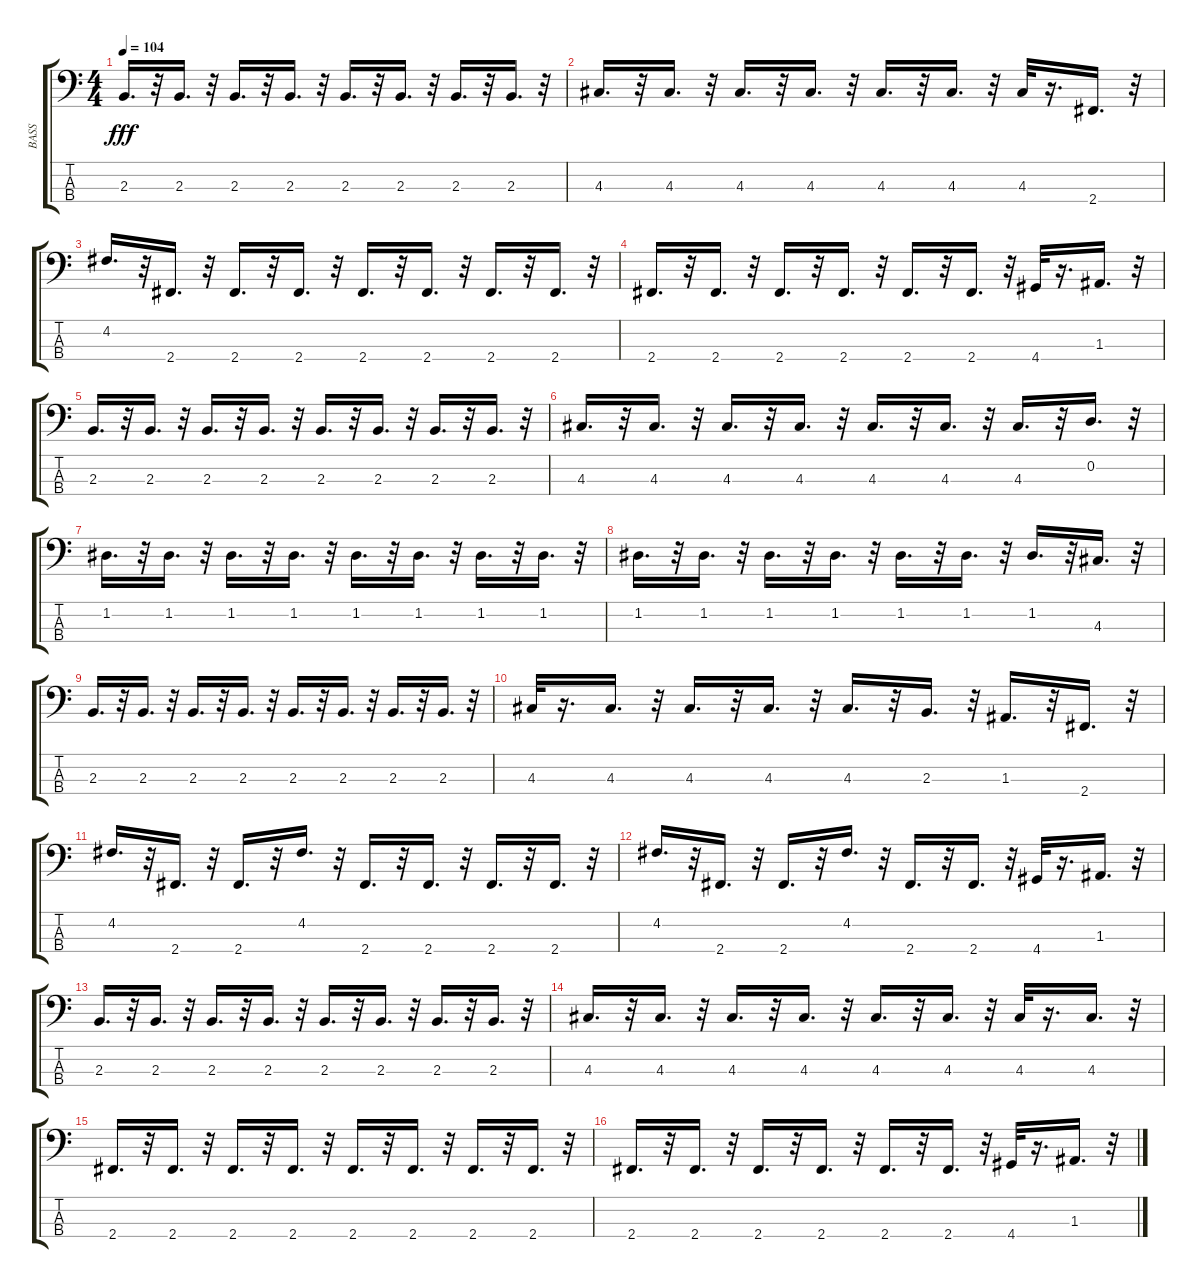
\track ("BASS" "BASS") {instrument electricbasspick}
\staff {score tabs}
\tuning (G2 D2 A1 E1) {hide}
\ts (4 4)
\tempo 104
\clef f4
\ks c
2.3.16{d dy fff} r.32 2.3.16{d} r.32 2.3.16{d} r.32 2.3.16{d} r.32 2.3.16{d} r.32 2.3.16{d} r.32 2.3.16{d} r.32 2.3.16{d} r.32 |
4.3.16{d} r.32 4.3.16{d} r.32 4.3.16{d} r.32 4.3.16{d} r.32 4.3.16{d} r.32 4.3.16{d} r.32 4.3.32 r.16{d} 2.4.16{d} r.32 |
4.2.16{d} r.32 2.4.16{d} r.32 2.4.16{d} r.32 2.4.16{d} r.32 2.4.16{d} r.32 2.4.16{d} r.32 2.4.16{d} r.32 2.4.16{d} r.32 |
2.4.16{d} r.32 2.4.16{d} r.32 2.4.16{d} r.32 2.4.16{d} r.32 2.4.16{d} r.32 2.4.16{d} r.32 4.4.32 r.16{d} 1.3.16{d} r.32 |
2.3.16{d} r.32 2.3.16{d} r.32 2.3.16{d} r.32 2.3.16{d} r.32 2.3.16{d} r.32 2.3.16{d} r.32 2.3.16{d} r.32 2.3.16{d} r.32 |
4.3.16{d} r.32 4.3.16{d} r.32 4.3.16{d} r.32 4.3.16{d} r.32 4.3.16{d} r.32 4.3.16{d} r.32 4.3.16{d} r.32 0.2.16{d} r.32 |
1.2.16{d} r.32 1.2.16{d} r.32 1.2.16{d} r.32 1.2.16{d} r.32 1.2.16{d} r.32 1.2.16{d} r.32 1.2.16{d} r.32 1.2.16{d} r.32 |
1.2.16{d} r.32 1.2.16{d} r.32 1.2.16{d} r.32 1.2.16{d} r.32 1.2.16{d} r.32 1.2.16{d} r.32 1.2.16{d} r.32 4.3.16{d} r.32 |
2.3.16{d} r.32 2.3.16{d} r.32 2.3.16{d} r.32 2.3.16{d} r.32 2.3.16{d} r.32 2.3.16{d} r.32 2.3.16{d} r.32 2.3.16{d} r.32 |
4.3.32 r.16{d} 4.3.16{d} r.32 4.3.16{d} r.32 4.3.16{d} r.32 4.3.16{d} r.32 2.3.16{d} r.32 1.3.16{d} r.32 2.4.16{d} r.32 |
4.2.16{d} r.32 2.4.16{d} r.32 2.4.16{d} r.32 4.2.16{d} r.32 2.4.16{d} r.32 2.4.16{d} r.32 2.4.16{d} r.32 2.4.16{d} r.32 |
4.2.16{d} r.32 2.4.16{d} r.32 2.4.16{d} r.32 4.2.16{d} r.32 2.4.16{d} r.32 2.4.16{d} r.32 4.4.32 r.16{d} 1.3.16{d} r.32 |
2.3.16{d} r.32 2.3.16{d} r.32 2.3.16{d} r.32 2.3.16{d} r.32 2.3.16{d} r.32 2.3.16{d} r.32 2.3.16{d} r.32 2.3.16{d} r.32 |
4.3.16{d} r.32 4.3.16{d} r.32 4.3.16{d} r.32 4.3.16{d} r.32 4.3.16{d} r.32 4.3.16{d} r.32 4.3.32 r.16{d} 4.3.16{d} r.32 |
2.4.16{d} r.32 2.4.16{d} r.32 2.4.16{d} r.32 2.4.16{d} r.32 2.4.16{d} r.32 2.4.16{d} r.32 2.4.16{d} r.32 2.4.16{d} r.32 |
2.4.16{d} r.32 2.4.16{d} r.32 2.4.16{d} r.32 2.4.16{d} r.32 2.4.16{d} r.32 2.4.16{d} r.32 4.4.32 r.16{d} 1.3.16{d} r.32
